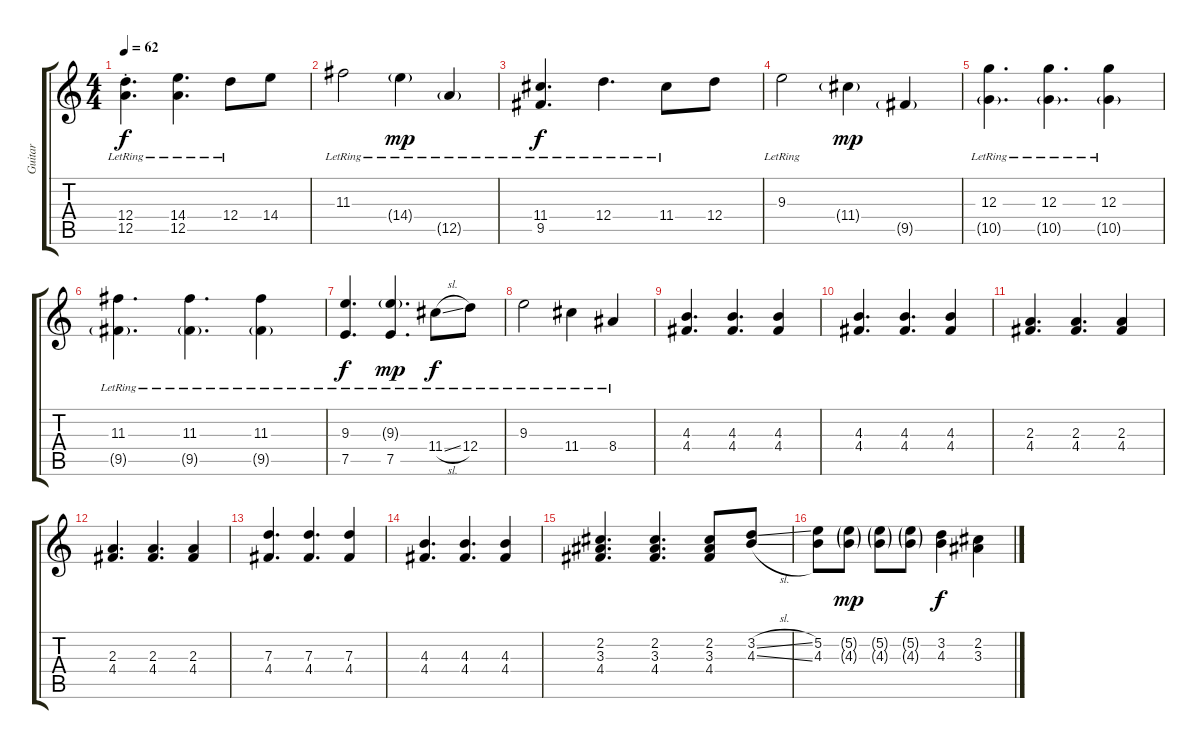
\track ("Guitar" "Guitar") {instrument electricguitarclean}
\staff {score tabs}
\tuning (E4 B3 G3 D3 A2 E2) {hide}
\ts (4 4)
\tempo 62
\clef g2
\ks c
(12.4{st lr} 12.5{st lr}).4{d dy f} (14.4{lr} 12.5{lr}).4{d} 12.4{lr}.8 14.4.8 |
11.3{lr}.2 14.4{g lr}.4{dy mp} 12.5{g lr}.4 |
(11.4{lr} 9.5{lr}).4{d dy f} 12.4{lr}.4{d} 11.4{lr}.8 12.4.8 |
9.3{lr}.2 11.4{g}.4{dy mp} 9.5{g}.4 |
(12.3{lr} 10.5{g lr}).4{d} (12.3{lr} 10.5{g lr}).4{d} (12.3{lr} 10.5{g lr}).4 |
(11.3{lr} 9.5{g lr}).4{d} (11.3{lr} 9.5{g lr}).4{d} (11.3{lr} 9.5{g lr}).4 |
(9.3{lr} 7.5{lr}).4{d dy f} (9.3{g lr} 7.5{lr}).4{d dy mp} 11.4{sl lr}.8{dy f} 12.4{lr}.8 |
9.3{lr}.2 11.4{lr}.4 8.4{lr}.4 |
(4.3 4.4).4{d volume 3 instrument overdrivenguitar} (4.3 4.4).4{d} (4.3 4.4).4 |
(4.3 4.4).4{d} (4.3 4.4).4{d} (4.3 4.4).4 |
(2.3 4.4).4{d} (2.3 4.4).4{d} (2.3 4.4).4 |
(2.3 4.4).4{d} (2.3 4.4).4{d} (2.3 4.4).4 |
(7.3 4.4).4{d} (7.3 4.4).4{d} (7.3 4.4).4 |
(4.3 4.4).4{d} (4.3 4.4).4{d} (4.3 4.4).4 |
(2.2 3.3 4.4).4{d} (2.2 3.3 4.4).4{d} (2.2 3.3 4.4).8 (3.2{sl} 4.3{sl}).8 |
(5.2 4.3).8 (5.2{g} 4.3{g}).8{dy mp} (5.2{g} 4.3{g}).8 (5.2{g} 4.3{g}).8 (3.2 4.3).4{dy f} (2.2 3.3).4
